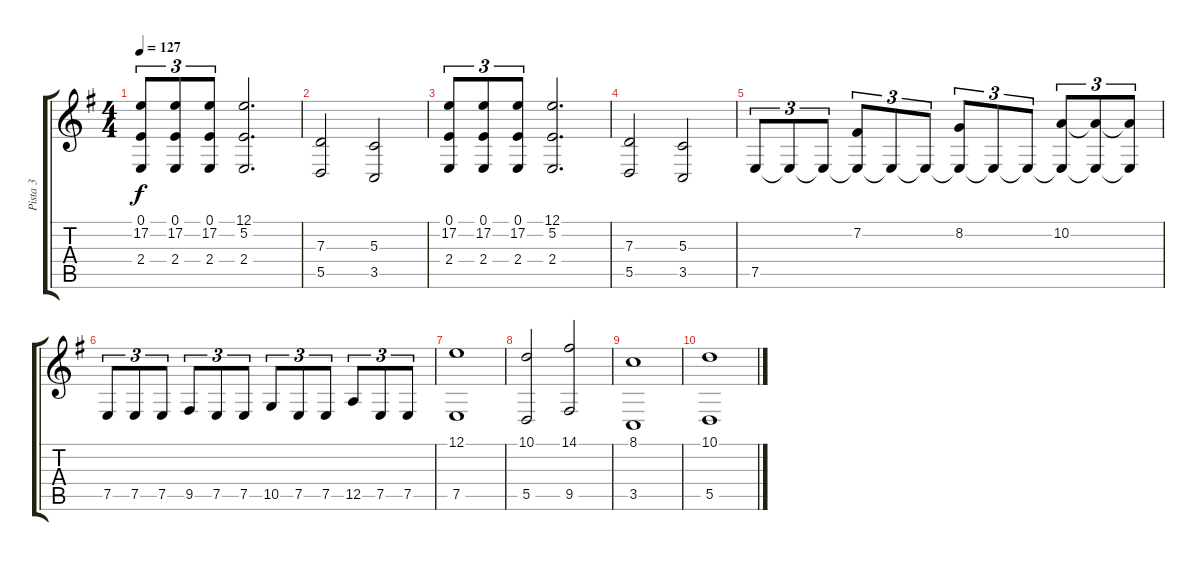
\track ("Pista 3" "Pista 3") {instrument choiraahs}
\staff {score tabs}
\tuning (E4 B3 G3 D3 A2 E2) {hide}
\ts (4 4)
\tempo 127
\clef g2
\ks eminor
(0.1 17.2 2.4).8{tu (3 2) dy f} (0.1 17.2 2.4).8{tu (3 2)} (0.1 17.2 2.4).8{tu (3 2)} (12.1 5.2 2.4).2{d} |
(7.3 5.5).2 (5.3 3.5).2 |
(0.1 17.2 2.4).8{tu (3 2)} (0.1 17.2 2.4).8{tu (3 2)} (0.1 17.2 2.4).8{tu (3 2)} (12.1 5.2 2.4).2{d} |
(7.3 5.5).2 (5.3 3.5).2 |
7.5.8{tu (3 2)} 7.5{t}.8{tu (3 2)} 7.5{t}.8{tu (3 2)} (7.2 7.5{t}).8{tu (3 2)} 7.5{t}.8{tu (3 2)} 7.5{t}.8{tu (3 2)} (8.2 7.5{t}).8{tu (3 2)} 7.5{t}.8{tu (3 2)} 7.5{t}.8{tu (3 2)} (10.2 7.5{t}).8{tu (3 2)} (10.2{t} 7.5{t}).8{tu (3 2)} (10.2{t} 7.5{t}).8{tu (3 2)} |
7.5.8{tu (3 2)} 7.5.8{tu (3 2)} 7.5.8{tu (3 2)} 9.5.8{tu (3 2)} 7.5.8{tu (3 2)} 7.5.8{tu (3 2)} 10.5.8{tu (3 2)} 7.5.8{tu (3 2)} 7.5.8{tu (3 2)} 12.5.8{tu (3 2)} 7.5.8{tu (3 2)} 7.5.8{tu (3 2)} |
(12.1 7.5).1 |
(10.1 5.5).2 (14.1 9.5).2 |
(8.1 3.5).1 |
(10.1 5.5).1
